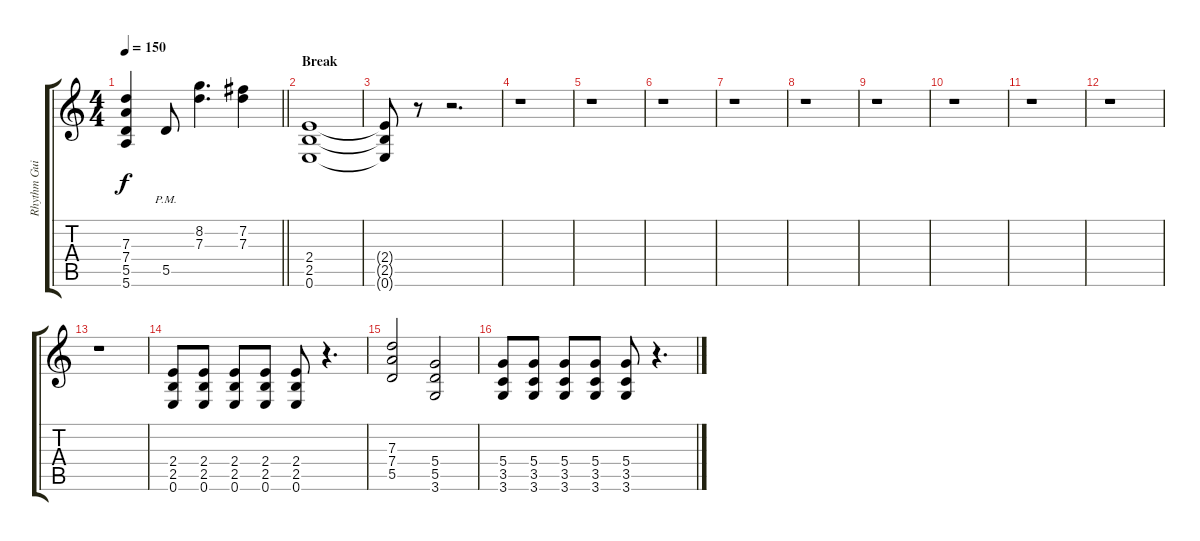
\track ("Rhythm Guitar I" "Rhythm Gui") {instrument overdrivenguitar}
\staff {score tabs}
\tuning (E4 B3 G3 D3 A2 E2) {hide}
\ts (4 4)
\tempo 150
\clef g2
\barLineRight lightlight
\ks c
(7.3{t} 7.4{t} 5.5{t} 5.6{t}).4{dy f} 5.5{pm}.8 (8.2 7.3).4{d} (7.2 7.3).4 |
\section ("" "Break")
(2.4 2.5 0.6).1 |
(2.4{t} 2.5{t} 0.6{t}).8 r.8 r.2{d} |
r.1 |
r.1 |
r.1 |
r.1 |
r.1 |
r.1 |
r.1 |
r.1 |
r.1 |
r.1 |
(2.4 2.5 0.6).8 (2.4 2.5 0.6).8 (2.4 2.5 0.6).8 (2.4 2.5 0.6).8 (2.4 2.5 0.6).8 r.4{d} |
(7.3 7.4 5.5).2 (5.4 5.5 3.6).2 |
(5.4 3.5 3.6).8 (5.4 3.5 3.6).8 (5.4 3.5 3.6).8 (5.4 3.5 3.6).8 (5.4 3.5 3.6).8 r.4{d}
